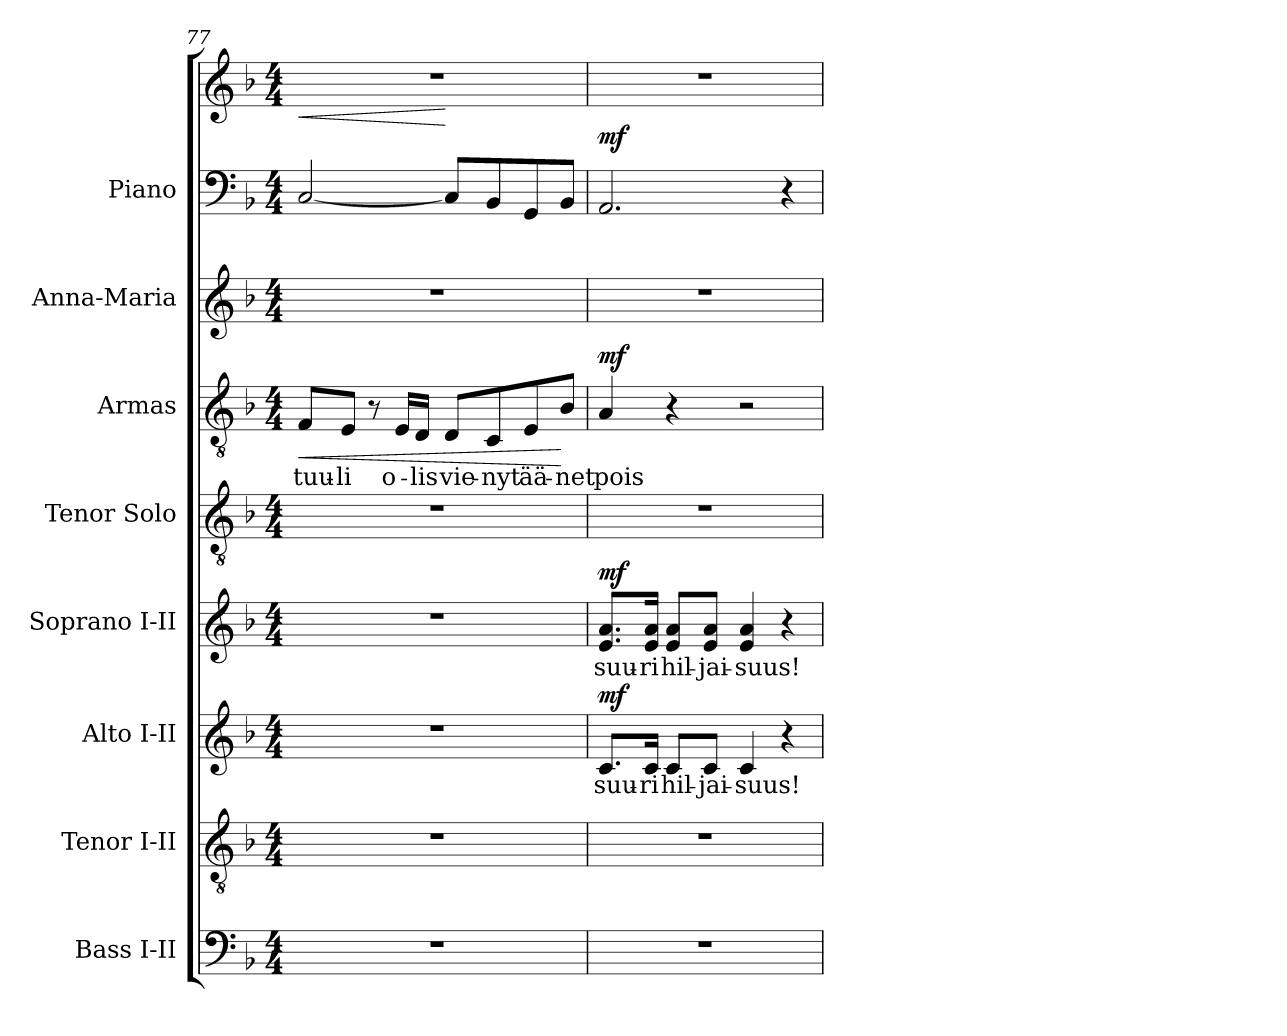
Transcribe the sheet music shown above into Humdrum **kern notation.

**kern	**kern	**kern	**text	**dynam	**kern	**text	**dynam	**kern	**kern	**text	**dynam	**kern	**kern	**kern	**dynam
*part8	*part7	*part6	*part6	*part6	*part5	*part5	*part5	*part4	*part3	*part3	*part3	*part2	*part1	*part1	*part1
*staff9	*staff8	*staff7	*staff7	*staff7	*staff6	*staff6	*staff6	*staff5	*staff4	*staff4	*staff4	*staff3	*staff2	*staff1	*staff1/2
*I"Bass I-II	*I"Tenor I-II	*I"Alto I-II	*	*	*I"Soprano I-II	*	*	*I"Tenor Solo	*I"Armas	*	*	*I"Anna-Maria	*I"Piano	*	*
*I'B.	*I'T.	*I'A.	*	*	*I'S.	*	*	*I'T. Solo	*I'Armas	*	*	*I'A-M	*I'Pno.	*	*
*clefF4	*clefGv2	*clefG2	*	*	*clefG2	*	*	*clefGv2	*clefGv2	*	*	*clefG2	*clefF4	*clefG2	*
*	*ITrd7c12	*	*	*	*	*	*	*ITrd7c12	*ITrd7c12	*	*	*	*	*	*
*k[b-]	*k[b-]	*k[b-]	*	*	*k[b-]	*	*	*k[b-]	*k[b-]	*	*	*k[b-]	*k[b-]	*k[b-]	*
*F:	*F:	*F:	*	*	*F:	*	*	*F:	*F:	*	*	*F:	*F:	*F:	*
*M4/4	*M4/4	*M4/4	*	*	*M4/4	*	*	*M4/4	*M4/4	*	*	*M4/4	*M4/4	*M4/4	*
=77	=77	=77	=77	=77	=77	=77	=77	=77	=77	=77	=77	=77	=77	=77	=77
!	!	!	!	!	!	!	!	!	!	!LO:LY:b:color=#000000	!LO:HP:b	!	!	!	!LO:HP:b
1r	1r	1r	.	.	1r	.	.	1r	8FFi/L	tuu-	<	1r	[<2Ci/	1r	<
!	!	!	!	!	!	!	!	!	!	!LO:LY:b:color=#000000	!	!	!	!	!
.	.	.	.	.	.	.	.	.	8EEi/J	-li	.	.	.	.	.
.	.	.	.	.	.	.	.	.	8r	.	.	.	.	.	.
!	!	!	!	!	!	!	!	!	!	!LO:LY:b:color=#000000	!	!	!	!	!
.	.	.	.	.	.	.	.	.	16EEi/LL	o-	.	.	.	.	.
!	!	!	!	!	!	!	!	!	!	!LO:LY:b:color=#000000	!	!	!	!	!
.	.	.	.	.	.	.	.	.	16DDi/JJ	-lis	.	.	.	.	.
!	!	!	!	!	!	!	!	!	!	!LO:LY:b:color=#000000	!	!	!	!	!
.	.	.	.	.	.	.	.	.	8DDi/L	vie-	.	.	8Ci/L]	.	[
!	!	!	!	!	!	!	!	!	!	!LO:LY:b:color=#000000	!	!	!	!	!
.	.	.	.	.	.	.	.	.	8CCi/	-nyt	.	.	8BB-i/	.	.
!	!	!	!	!	!	!	!	!	!	!LO:LY:b:color=#000000	!	!	!	!	!
.	.	.	.	.	.	.	.	.	8EEi/	ää-	.	.	8GGi/	.	.
!	!	!	!	!	!	!	!	!	!	!LO:LY:b:color=#000000	!	!	!	!	!
.	.	.	.	.	.	.	.	.	8BB-i/J	-net	[	.	8BB-i/J	.	.
!!LO:PB:g=z
=78	=78	=78	=78	=78	=78	=78	=78	=78	=78	=78	=78	=78	=78	=78	=78
!	!	!	!LO:LY:b:color=#000000	!	!	!	!	!	!	!	!	!	!	!	!
!	!	!	!	!	!	!LO:LY:b:color=#000000	!	!	!	!	!	!	!	!	!
!	!	!	!	!	!	!	!	!	!	!LO:LY:b:color=#000000	!	!	!	!	!
1r	1r	8.ci/L	suu-	mf	8.ei/ 8.aiL	suu-	mf	1r	4AAi/	pois	mf	1r	2.AAi/	1r	mf
!	!	!	!LO:LY:b:color=#000000	!	!	!	!	!	!	!	!	!	!	!	!
!	!	!	!	!	!	!LO:LY:b:color=#000000	!	!	!	!	!	!	!	!	!
.	.	16ci/Jk	-ri	.	16ei/ 16aiJk	-ri	.	.	.	.	.	.	.	.	.
!	!	!	!LO:LY:b:color=#000000	!	!	!	!	!	!	!	!	!	!	!	!
!	!	!	!	!	!	!LO:LY:b:color=#000000	!	!	!	!	!	!	!	!	!
.	.	8ci/L	hil-	.	8ei/ 8aiL	hil-	.	.	4r	.	.	.	.	.	.
!	!	!	!LO:LY:b:color=#000000	!	!	!	!	!	!	!	!	!	!	!	!
!	!	!	!	!	!	!LO:LY:b:color=#000000	!	!	!	!	!	!	!	!	!
.	.	8ci/J	-jai-	.	8ei/ 8aiJ	-jai-	.	.	.	.	.	.	.	.	.
!	!	!	!LO:LY:b:color=#000000	!	!	!	!	!	!	!	!	!	!	!	!
!	!	!	!	!	!	!LO:LY:b:color=#000000	!	!	!	!	!	!	!	!	!
.	.	4ci/	-suus!	.	4ei/ 4ai	-suus!	.	.	2r	.	.	.	.	.	.
.	.	4r	.	.	4r	.	.	.	.	.	.	.	4r	.	.
=	=	=	=	=	=	=	=	=	=	=	=	=	=	=	=
*-	*-	*-	*-	*-	*-	*-	*-	*-	*-	*-	*-	*-	*-	*-	*-
